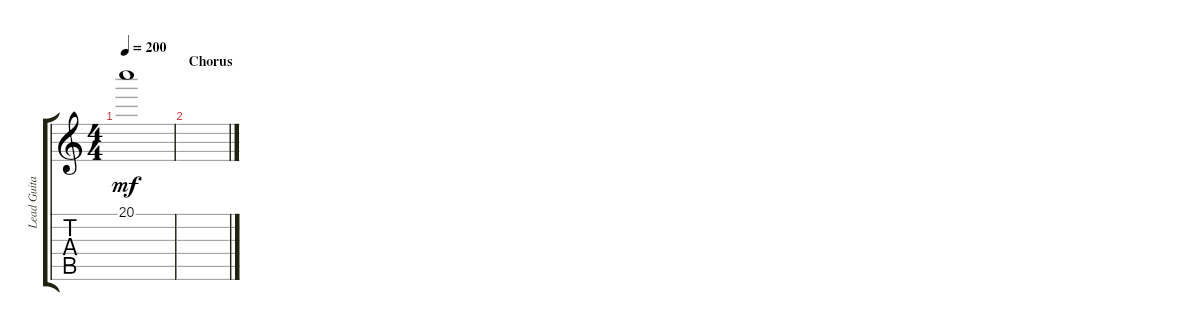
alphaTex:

\track ("Lead Guitar" "Lead Guita") {instrument overdrivenguitar}
\staff {score tabs}
\tuning (E4 B3 G3 D3 A2 E2) {hide}
\ts (4 4)
\tempo 200
\clef g2
\ks c
20.1{t}.1{dy mf} |
\section ("" "Chorus")
